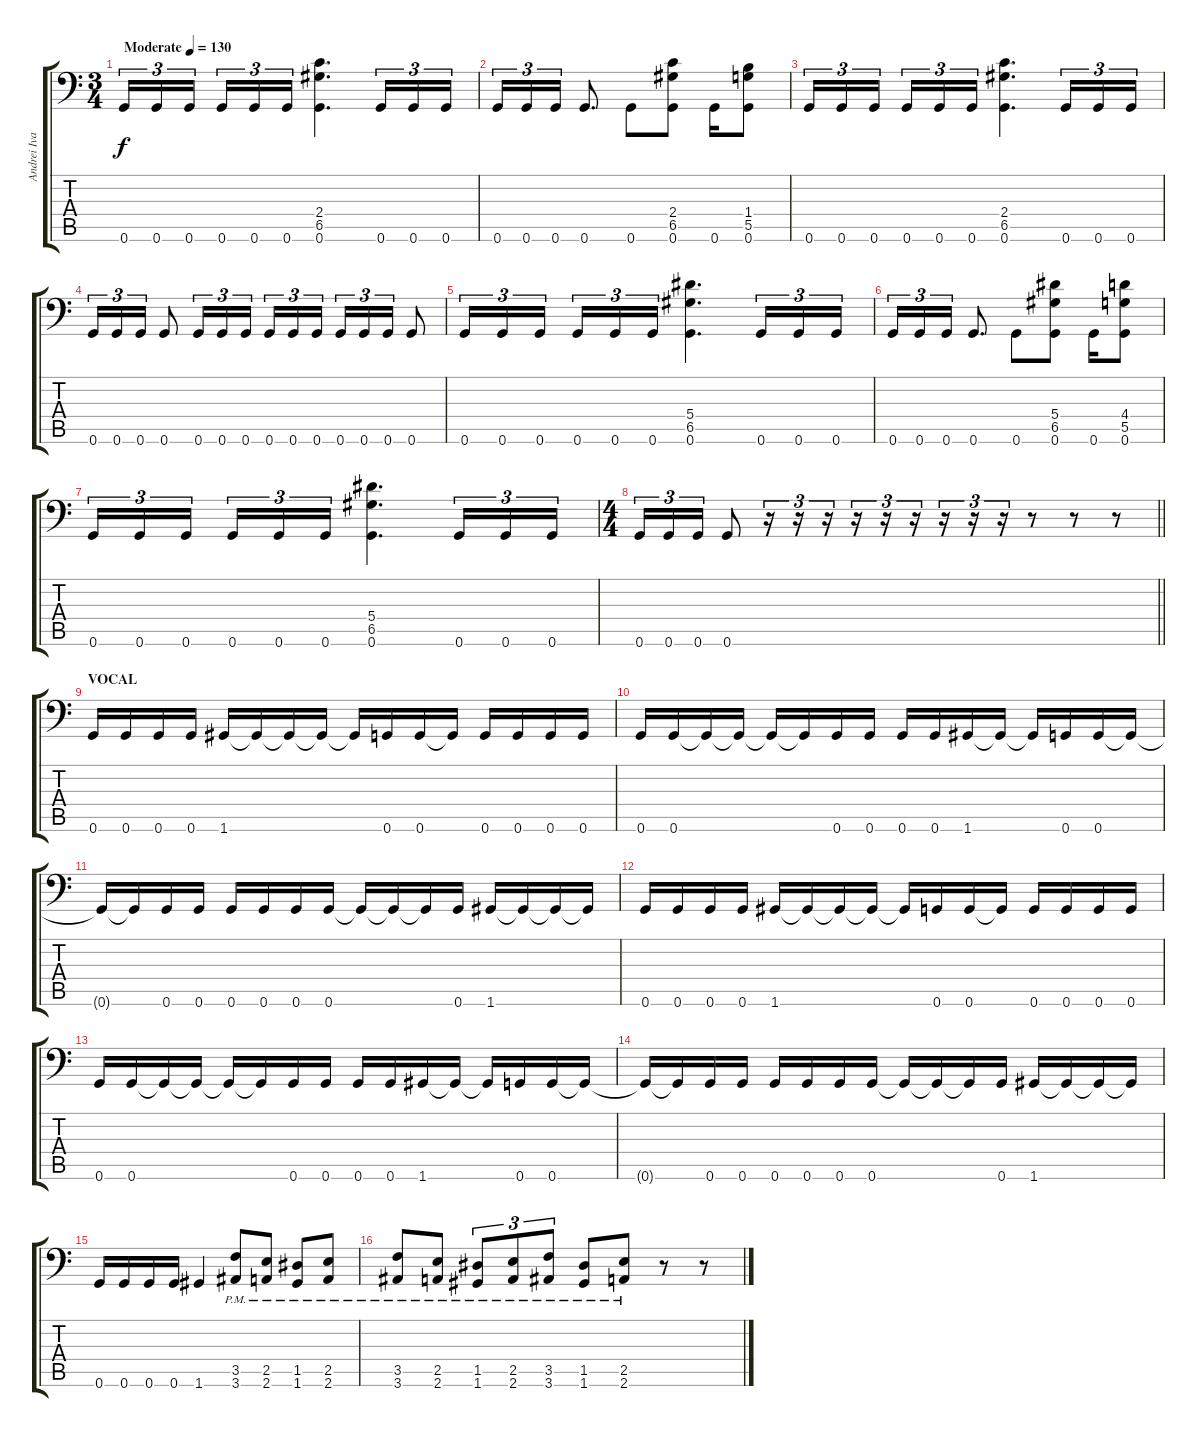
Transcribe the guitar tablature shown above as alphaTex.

\track ("Andrei Ivanov" "Andrei Iva") {instrument distortionguitar}
\staff {score tabs}
\tuning (C4 G3 Eb3 Bb2 D2 G1) {hide}
\ts (3 4)
\tempo (130 "Moderate")
\clef f4
\ks c
0.6.16{tu (3 2) dy f instrument distortionguitar} 0.6.16{tu (3 2)} 0.6.16{tu (3 2) beam splitsecondary} 0.6.16{tu (3 2)} 0.6.16{tu (3 2)} 0.6.16{tu (3 2)} (2.4 6.5 0.6).4{d} 0.6.16{tu (3 2)} 0.6.16{tu (3 2)} 0.6.16{tu (3 2)} |
0.6.16{tu (3 2)} 0.6.16{tu (3 2)} 0.6.16{tu (3 2)} 0.6.8{d} 0.6.8 (2.4 6.5 0.6).8 0.6.16 (1.4 5.5 0.6).8 |
0.6.16{tu (3 2)} 0.6.16{tu (3 2)} 0.6.16{tu (3 2) beam splitsecondary} 0.6.16{tu (3 2)} 0.6.16{tu (3 2)} 0.6.16{tu (3 2)} (2.4 6.5 0.6).4{d} 0.6.16{tu (3 2)} 0.6.16{tu (3 2)} 0.6.16{tu (3 2)} |
0.6.16{tu (3 2)} 0.6.16{tu (3 2)} 0.6.16{tu (3 2)} 0.6.8 0.6.16{tu (3 2)} 0.6.16{tu (3 2)} 0.6.16{tu (3 2) beam splitsecondary} 0.6.16{tu (3 2)} 0.6.16{tu (3 2)} 0.6.16{tu (3 2)} 0.6.16{tu (3 2)} 0.6.16{tu (3 2)} 0.6.16{tu (3 2)} 0.6.8 |
0.6.16{tu (3 2)} 0.6.16{tu (3 2)} 0.6.16{tu (3 2) beam splitsecondary} 0.6.16{tu (3 2)} 0.6.16{tu (3 2)} 0.6.16{tu (3 2)} (5.4 6.5 0.6).4{d} 0.6.16{tu (3 2)} 0.6.16{tu (3 2)} 0.6.16{tu (3 2)} |
0.6.16{tu (3 2)} 0.6.16{tu (3 2)} 0.6.16{tu (3 2)} 0.6.8{d} 0.6.8 (5.4 6.5 0.6).8 0.6.16 (4.4 5.5 0.6).8 |
0.6.16{tu (3 2)} 0.6.16{tu (3 2)} 0.6.16{tu (3 2) beam splitsecondary} 0.6.16{tu (3 2)} 0.6.16{tu (3 2)} 0.6.16{tu (3 2)} (5.4 6.5 0.6).4{d} 0.6.16{tu (3 2)} 0.6.16{tu (3 2)} 0.6.16{tu (3 2)} |
\ts (4 4)
\barLineRight lightlight
0.6.16{tu (3 2)} 0.6.16{tu (3 2)} 0.6.16{tu (3 2)} 0.6.8 r.16{tu (3 2)} r.16{tu (3 2)} r.16{tu (3 2)} r.16{tu (3 2)} r.16{tu (3 2)} r.16{tu (3 2)} r.16{tu (3 2)} r.16{tu (3 2)} r.16{tu (3 2)} r.8 r.8 r.8 |
\section ("" "VOCAL ")
0.6.16 0.6.16 0.6.16 0.6.16 1.6.16 1.6{t}.16 1.6{t}.16 1.6{t}.16 1.6{t}.16 0.6.16 0.6.16 0.6{t}.16 0.6.16 0.6.16 0.6.16 0.6.16 |
0.6.16 0.6.16 0.6{t}.16 0.6{t}.16 0.6{t}.16 0.6{t}.16 0.6.16 0.6.16 0.6.16 0.6.16 1.6.16 1.6{t}.16 1.6{t}.16 0.6.16 0.6.16 0.6{t}.16 |
0.6{t}.16 0.6{t}.16 0.6.16 0.6.16 0.6.16 0.6.16 0.6.16 0.6.16 0.6{t}.16 0.6{t}.16 0.6{t}.16 0.6.16 1.6.16 1.6{t}.16 1.6{t}.16 1.6{t}.16 |
0.6.16 0.6.16 0.6.16 0.6.16 1.6.16 1.6{t}.16 1.6{t}.16 1.6{t}.16 1.6{t}.16 0.6.16 0.6.16 0.6{t}.16 0.6.16 0.6.16 0.6.16 0.6.16 |
0.6.16 0.6.16 0.6{t}.16 0.6{t}.16 0.6{t}.16 0.6{t}.16 0.6.16 0.6.16 0.6.16 0.6.16 1.6.16 1.6{t}.16 1.6{t}.16 0.6.16 0.6.16 0.6{t}.16 |
0.6{t}.16 0.6{t}.16 0.6.16 0.6.16 0.6.16 0.6.16 0.6.16 0.6.16 0.6{t}.16 0.6{t}.16 0.6{t}.16 0.6.16 1.6.16 1.6{t}.16 1.6{t}.16 1.6{t}.16 |
0.6.16 0.6.16 0.6.16 0.6.16 1.6.4 (3.5{pm} 3.6{pm}).8 (2.5{pm} 2.6{pm}).8 (1.5{pm} 1.6{pm}).8 (2.5{pm} 2.6{pm}).8 |
(3.5{pm} 3.6{pm}).8 (2.5{pm} 2.6{pm}).8 (1.5{pm} 1.6{pm}).8{tu (3 2)} (2.5{pm} 2.6{pm}).8{tu (3 2)} (3.5{pm} 3.6{pm}).8{tu (3 2)} (1.5{pm} 1.6{pm}).8 (2.5{pm} 2.6{pm}).8 r.8 r.8
